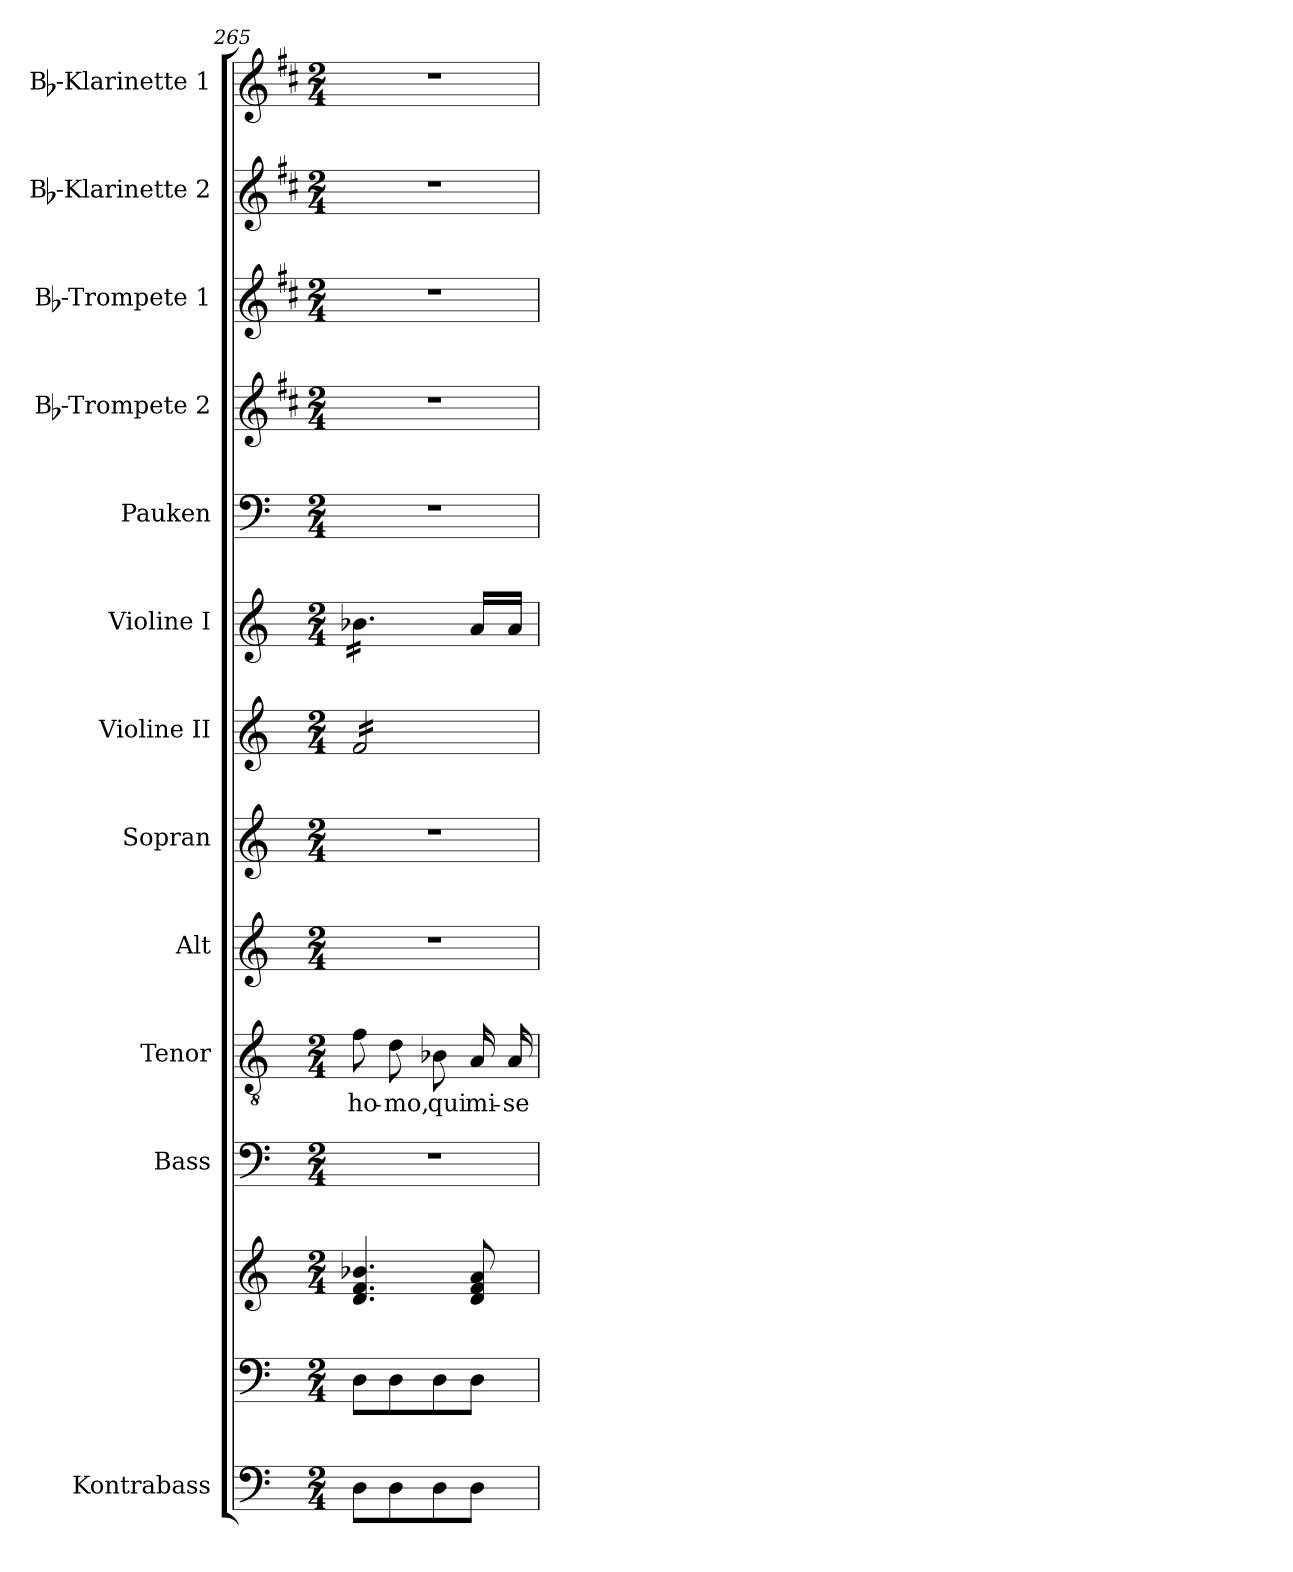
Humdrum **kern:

**kern	**kern	**kern	**kern	**kern	**text	**kern	**kern	**kern	**kern	**kern	**kern	**kern	**kern	**kern
*part13	*part12	*part12	*part11	*part10	*part10	*part9	*part8	*part7	*part6	*part5	*part4	*part3	*part2	*part1
*staff14	*staff13	*staff12	*staff11	*staff10	*staff10	*staff9	*staff8	*staff7	*staff6	*staff5	*staff4	*staff3	*staff2	*staff1
*I"Kontrabass	*	*	*I"Bass	*I"Tenor	*	*I"Alt	*I"Sopran	*I"Violine II	*I"Violine I	*I"Pauken	*I"Bb-Trompete 2	*I"Bb-Trompete 1	*I"Bb-Klarinette 2	*I"Bb-Klarinette 1
*I'Kb.	*	*	*I'B.	*I'T.	*	*I'A.	*I'S.	*I'Vl. II	*I'Vl. I	*I'Pk.	*I'Bb Trp. 2	*I'Bb Trp. 1	*I'Bb Kl. 2	*I'Bb Kl. 1
*clefF4	*clefF4	*clefG2	*clefF4	*clefGv2	*	*clefG2	*clefG2	*clefG2	*clefG2	*clefF4	*clefG2	*clefG2	*clefG2	*clefG2
*ITrd7c12	*	*	*	*	*	*	*	*	*	*	*ITrd1c2	*ITrd1c2	*ITrd1c2	*ITrd1c2
*k[]	*k[]	*k[]	*k[]	*k[]	*	*k[]	*k[]	*k[]	*k[]	*k[]	*k[]	*k[]	*k[]	*k[]
*C:	*C:	*C:	*C:	*C:	*	*C:	*C:	*C:	*C:	*C:	*C:	*C:	*C:	*C:
*M2/4	*M2/4	*M2/4	*M2/4	*M2/4	*	*M2/4	*M2/4	*M2/4	*M2/4	*M2/4	*M2/4	*M2/4	*M2/4	*M2/4
=265	=265	=265	=265	=265	=265	=265	=265	=265	=265	=265	=265	=265	=265	=265
!	!	!	!	!	!LO:LY:b	!	!	!	!	!	!	!	!	!
*	*	*	*	*	*	*	*	*tremolo	*	*	*	*	*	*
*	*	*	*	*	*	*	*	*	*tremolo	*	*	*	*	*
8DD\L	8D\L	4.d/ 4.f/ 4.b-X/	2r	8f\	ho-	2r	2r	16f/LL	16b-X\LL	2r	2r	2r	2r	2r
.	.	.	.	.	.	.	.	16f/	16b-X\	.	.	.	.	.
!	!	!	!	!	!LO:LY:b	!	!	!	!	!	!	!	!	!
8DD\	8D\	.	.	8d\	-mo,	.	.	16f/	16b-X\	.	.	.	.	.
.	.	.	.	.	.	.	.	16f/	16b-X\	.	.	.	.	.
!	!	!	!	!	!LO:LY:b	!	!	!	!	!	!	!	!	!
8DD\	8D\	.	.	8B-X\	qui	.	.	16f/	16b-X\	.	.	.	.	.
.	.	.	.	.	.	.	.	16f/	16b-X\JJ	.	.	.	.	.
*	*	*	*	*	*	*	*	*	*Xtremolo	*	*	*	*	*
!	!	!	!	!	!LO:LY:b	!	!	!	!	!	!	!	!	!
8DD\J	8D\J	8d/ 8f/ 8a/	.	16A/	mi-	.	.	16f/	16a/LL	.	.	.	.	.
!	!	!	!	!	!LO:LY:b	!	!	!	!	!	!	!	!	!
.	.	.	.	16A/	-se-	.	.	16f/JJ	16a/JJ	.	.	.	.	.
*	*	*	*	*	*	*	*	*Xtremolo	*	*	*	*	*	*
=	=	=	=	=	=	=	=	=	=	=	=	=	=	=
*-	*-	*-	*-	*-	*-	*-	*-	*-	*-	*-	*-	*-	*-	*-
